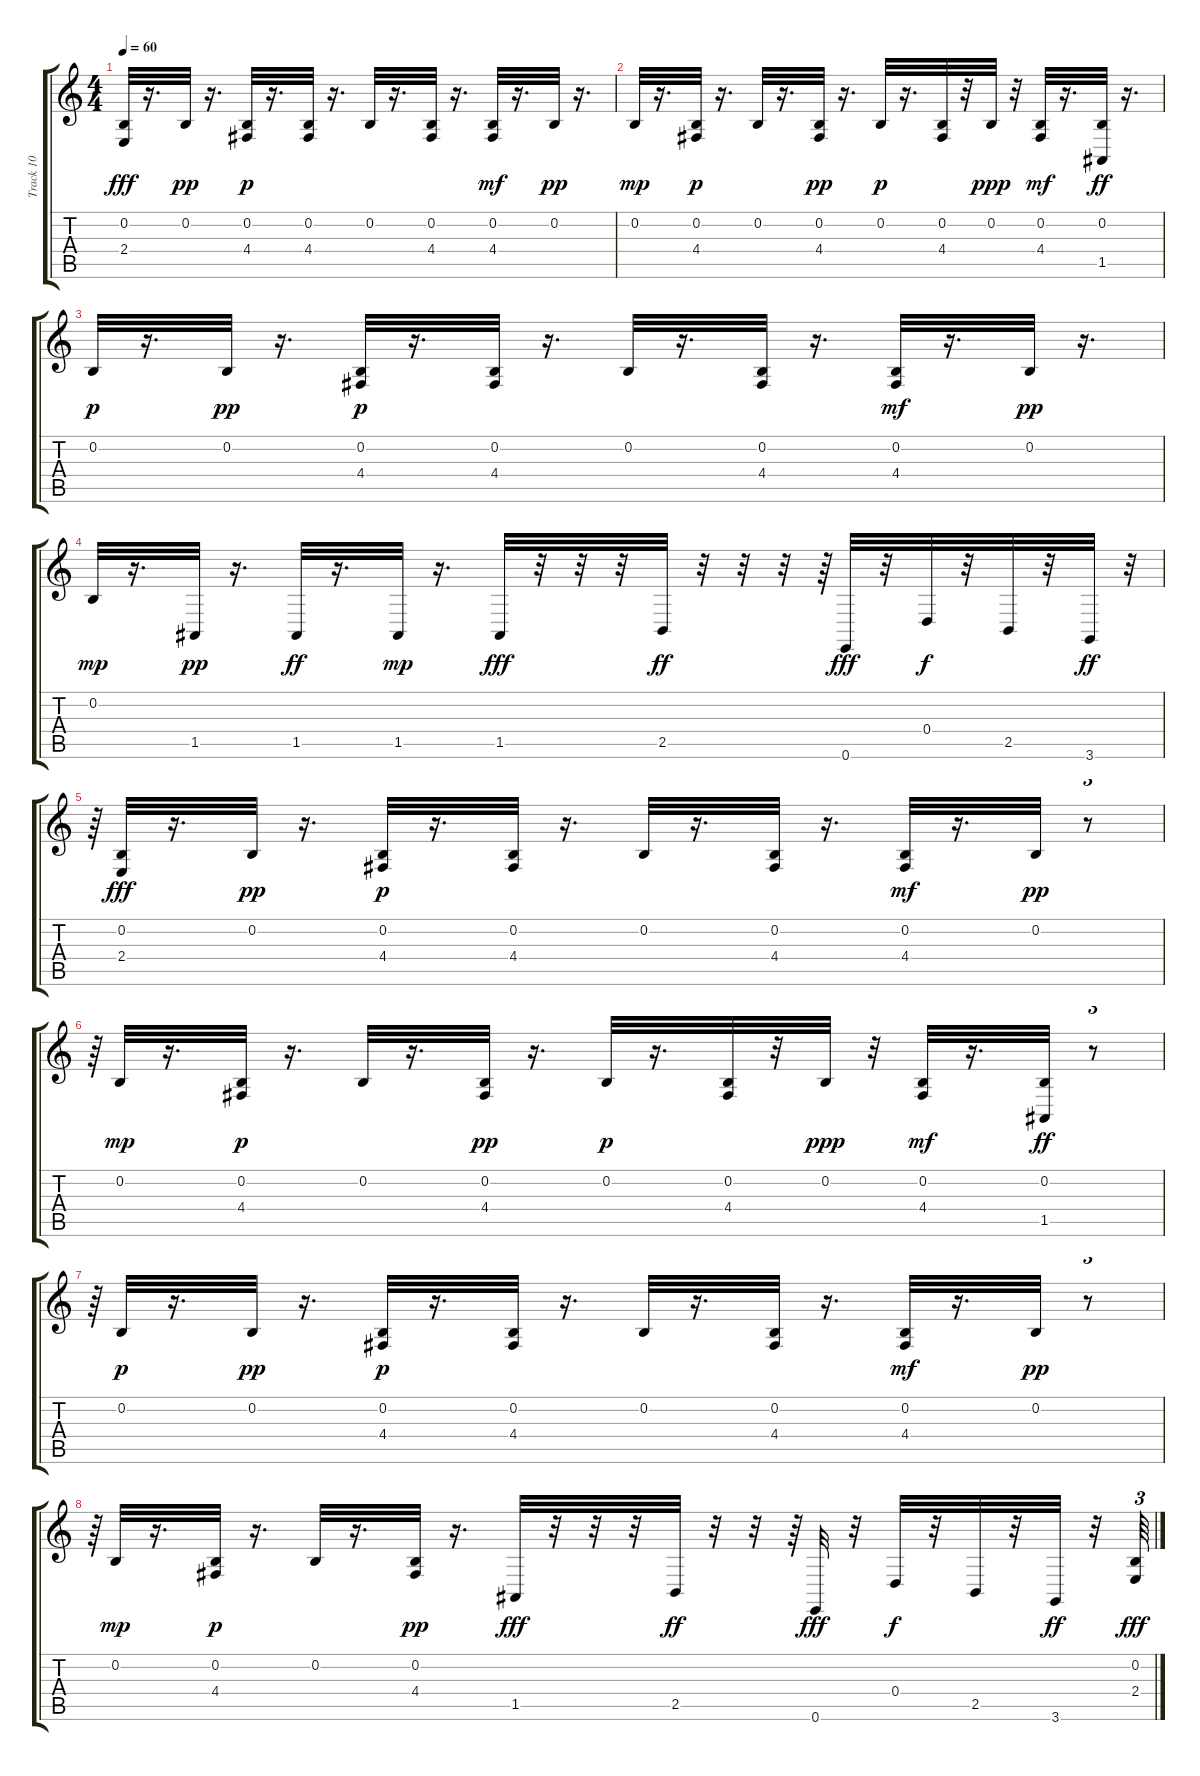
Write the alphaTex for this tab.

\track ("Track 10" "Track 10") {instrument rockorgan}
\staff {score tabs}
\tuning (E4 B3 G3 D3 A2 E2) {hide}
\ts (4 4)
\tempo 60
\clef g2
\ks c
(0.2 2.4).32{dy fff} r.16{d} 0.2.32{dy pp} r.16{d} (0.2 4.4).32{dy p} r.16{d} (0.2 4.4).32 r.16{d} 0.2.32 r.16{d} (0.2 4.4).32 r.16{d} (0.2 4.4).32{dy mf} r.16{d} 0.2.32{dy pp} r.16{d} |
0.2.32{dy mp} r.16{d} (0.2 4.4).32{dy p} r.16{d} 0.2.32 r.16{d} (0.2 4.4).32{dy pp} r.16{d} 0.2.32{dy p} r.16{d} (0.2 4.4).32 r.32 0.2.32{dy ppp} r.32 (0.2 4.4).32{dy mf} r.16{d} (0.2 1.5).32{dy ff} r.16{d} |
0.2.32{dy p} r.16{d} 0.2.32{dy pp} r.16{d} (0.2 4.4).32{dy p} r.16{d} (0.2 4.4).32 r.16{d} 0.2.32 r.16{d} (0.2 4.4).32 r.16{d} (0.2 4.4).32{dy mf} r.16{d} 0.2.32{dy pp} r.16{d} |
0.2.32{dy mp} r.16{d} 1.5.32{dy pp} r.16{d} 1.5.32{dy ff} r.16{d} 1.5.32{dy mp} r.16{d} 1.5.32{dy fff} r.32 r.32 r.32 2.5.32{dy ff} r.32 r.32 r.32 r.64{tu (3 2)} 0.6.32{dy fff} r.32 0.4.32{dy f} r.32 2.5.32 r.32 3.6.32{dy ff} r.32{tu (3 2)} |
r.64{tu (3 2)} (0.2 2.4).32{dy fff} r.16{d} 0.2.32{dy pp} r.16{d} (0.2 4.4).32{dy p} r.16{d} (0.2 4.4).32 r.16{d} 0.2.32 r.16{d} (0.2 4.4).32 r.16{d} (0.2 4.4).32{dy mf} r.16{d} 0.2.32{dy pp} r.8{tu (3 2)} |
r.64{tu (3 2)} 0.2.32{dy mp} r.16{d} (0.2 4.4).32{dy p} r.16{d} 0.2.32 r.16{d} (0.2 4.4).32{dy pp} r.16{d} 0.2.32{dy p} r.16{d} (0.2 4.4).32 r.32 0.2.32{dy ppp} r.32 (0.2 4.4).32{dy mf} r.16{d} (0.2 1.5).32{dy ff} r.8{tu (3 2)} |
r.64{tu (3 2)} 0.2.32{dy p} r.16{d} 0.2.32{dy pp} r.16{d} (0.2 4.4).32{dy p} r.16{d} (0.2 4.4).32 r.16{d} 0.2.32 r.16{d} (0.2 4.4).32 r.16{d} (0.2 4.4).32{dy mf} r.16{d} 0.2.32{dy pp} r.8{tu (3 2)} |
r.64{tu (3 2)} 0.2.32{dy mp} r.16{d} (0.2 4.4).32{dy p} r.16{d} 0.2.32 r.16{d} (0.2 4.4).32{dy pp} r.16{d} 1.5.32{dy fff} r.32 r.32 r.32 2.5.32{dy ff} r.32 r.32 r.64{tu (3 2)} 0.6.32{dy fff} r.32 0.4.32{dy f} r.32 2.5.32 r.32 3.6.32{dy ff} r.32 (0.2 2.4).64{tu (3 2) dy fff}
